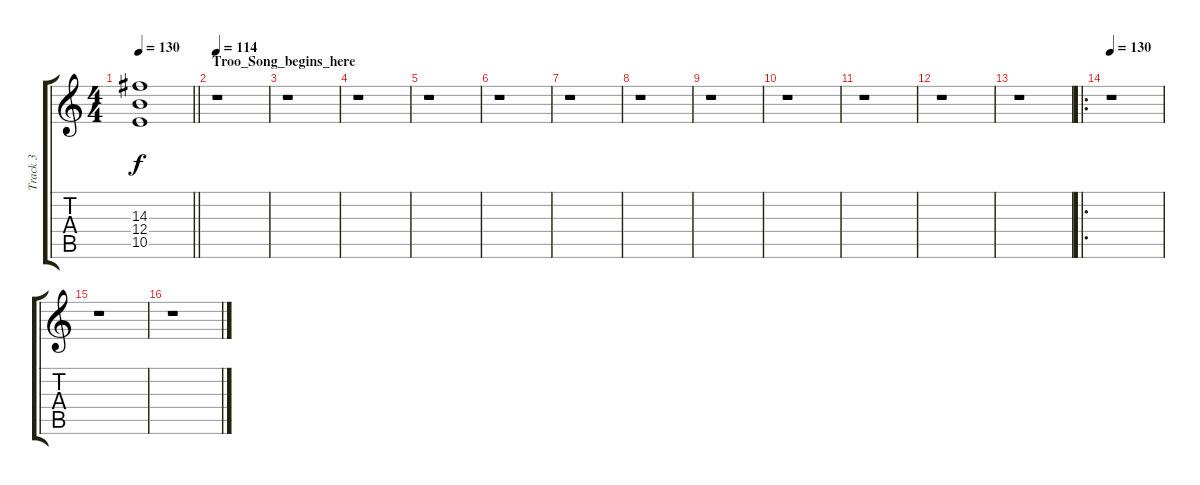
\track ("Track 3" "Track 3") {instrument electricguitarjazz}
\staff {score tabs}
\tuning (Db4 Ab3 E3 B2 Gb2 Db2) {hide}
\ts (4 4)
\tempo 130
\clef g2
\barLineRight lightlight
\ks c
(14.3{t} 12.4{t} 10.5{t}).1{dy f} |
\section ("" "Troo_Song_begins_here")
\tempo 114
r.1 |
r.1 |
r.1 |
r.1 |
r.1 |
r.1 |
r.1 |
r.1 |
r.1 |
r.1 |
r.1 |
r.1 |
\ro
\tempo 130
r.1 |
r.1 |
r.1
